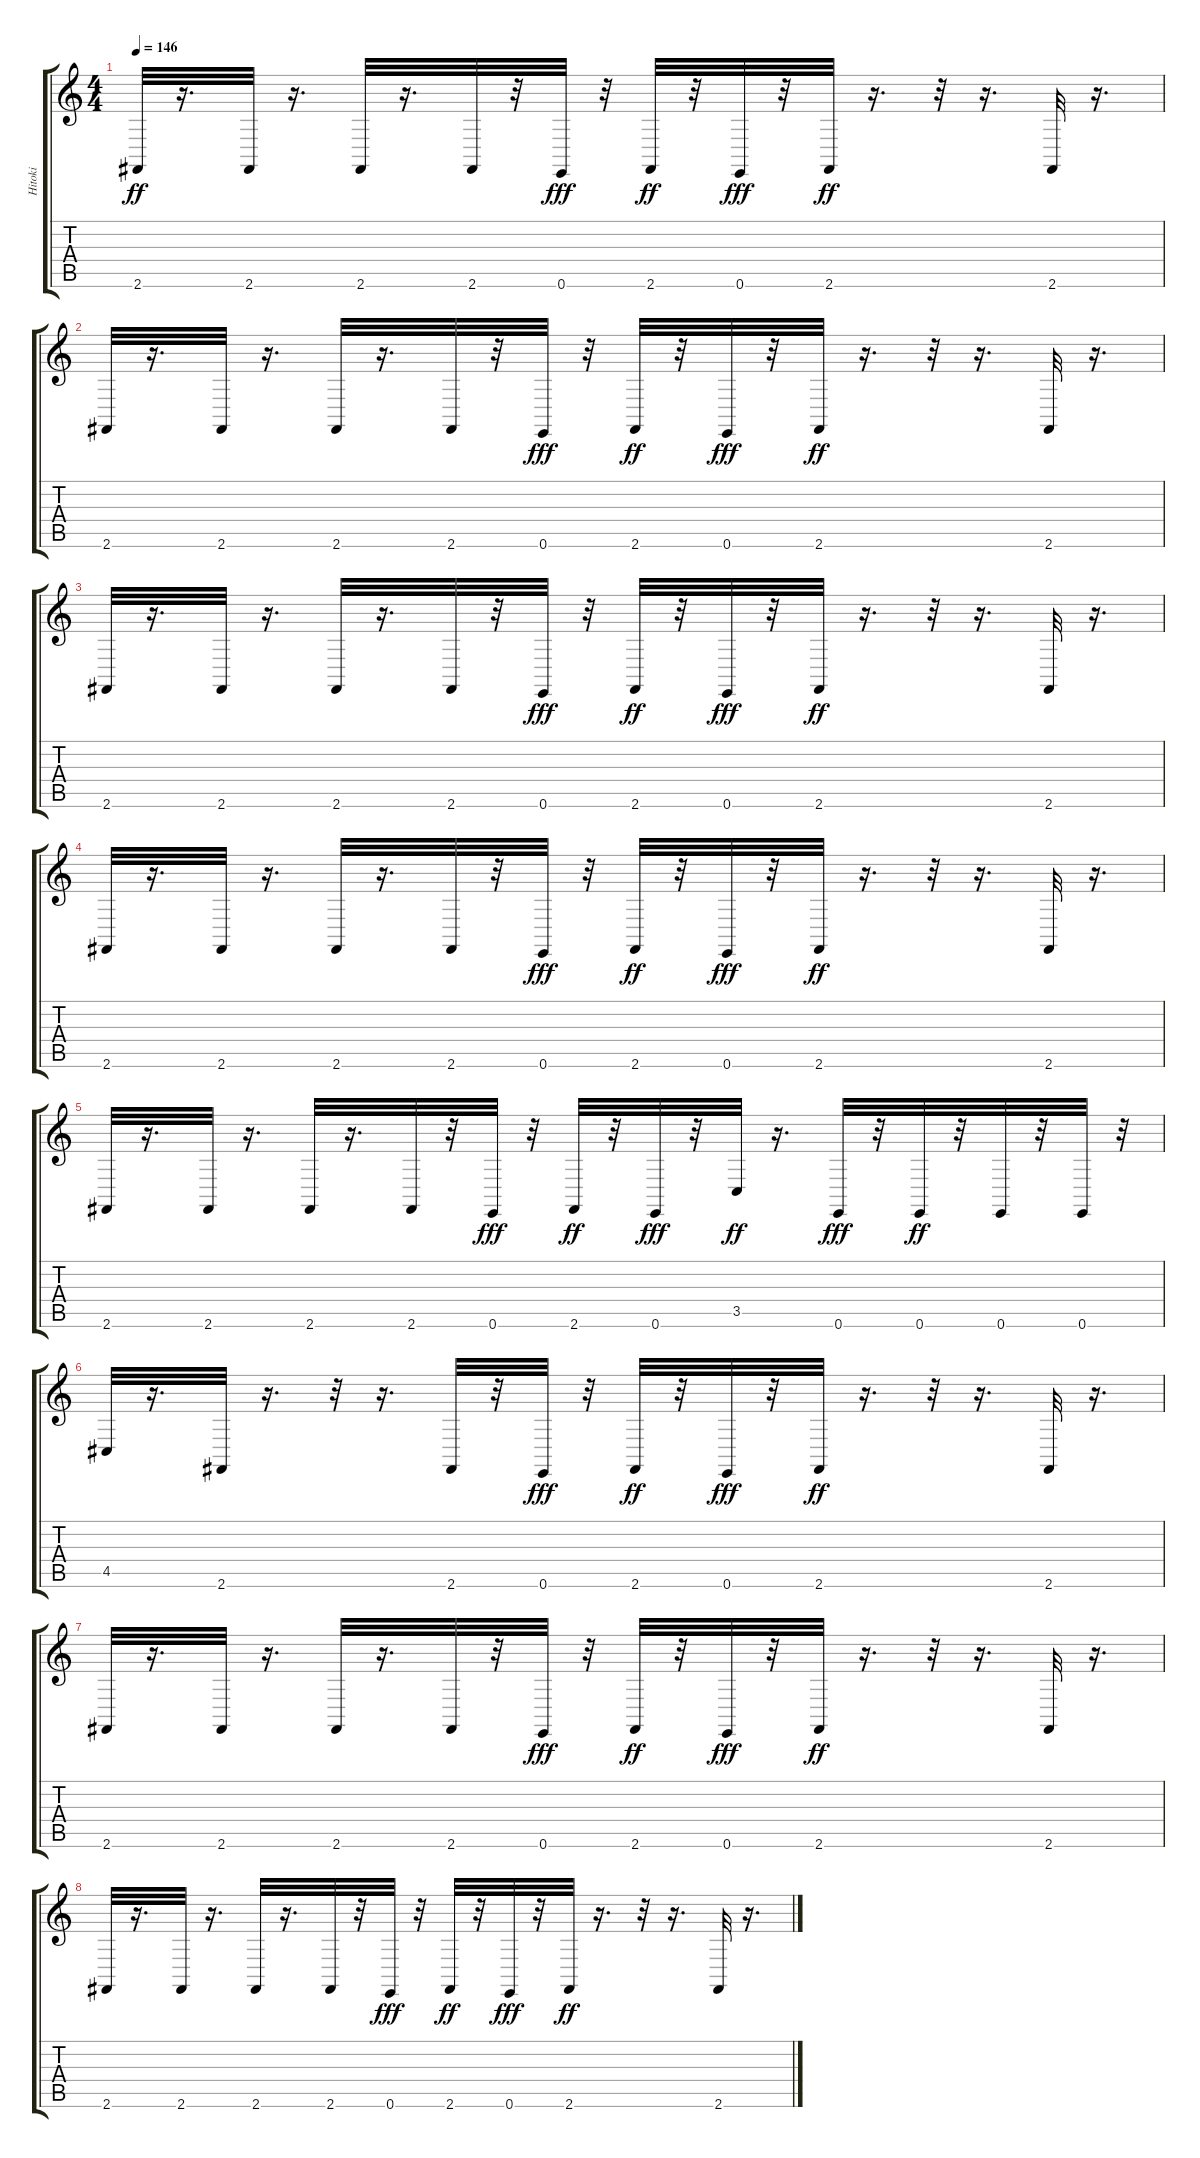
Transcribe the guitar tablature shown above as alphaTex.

\track ("Hitoki " "Hitoki ") {instrument acousticgrandpiano}
\staff {score tabs}
\tuning (E4 B3 G3 D3 A2 E2) {hide}
\ts (4 4)
\tempo 146
\clef g2
\ks c
2.6.32{dy ff} r.16{d} 2.6.32 r.16{d} 2.6.32 r.16{d} 2.6.32 r.32 0.6.32{dy fff} r.32 2.6.32{dy ff} r.32 0.6.32{dy fff} r.32 2.6.32{dy ff} r.16{d} r.32 r.16{d} 2.6.32 r.16{d} |
2.6.32 r.16{d} 2.6.32 r.16{d} 2.6.32 r.16{d} 2.6.32 r.32 0.6.32{dy fff} r.32 2.6.32{dy ff} r.32 0.6.32{dy fff} r.32 2.6.32{dy ff} r.16{d} r.32 r.16{d} 2.6.32 r.16{d} |
2.6.32 r.16{d} 2.6.32 r.16{d} 2.6.32 r.16{d} 2.6.32 r.32 0.6.32{dy fff} r.32 2.6.32{dy ff} r.32 0.6.32{dy fff} r.32 2.6.32{dy ff} r.16{d} r.32 r.16{d} 2.6.32 r.16{d} |
2.6.32 r.16{d} 2.6.32 r.16{d} 2.6.32 r.16{d} 2.6.32 r.32 0.6.32{dy fff} r.32 2.6.32{dy ff} r.32 0.6.32{dy fff} r.32 2.6.32{dy ff} r.16{d} r.32 r.16{d} 2.6.32 r.16{d} |
2.6.32 r.16{d} 2.6.32 r.16{d} 2.6.32 r.16{d} 2.6.32 r.32 0.6.32{dy fff} r.32 2.6.32{dy ff} r.32 0.6.32{dy fff} r.32 3.5.32{dy ff} r.16{d} 0.6.32{dy fff} r.32 0.6.32{dy ff} r.32 0.6.32 r.32 0.6.32 r.32 |
4.5.32 r.16{d} 2.6.32 r.16{d} r.32 r.16{d} 2.6.32 r.32 0.6.32{dy fff} r.32 2.6.32{dy ff} r.32 0.6.32{dy fff} r.32 2.6.32{dy ff} r.16{d} r.32 r.16{d} 2.6.32 r.16{d} |
2.6.32 r.16{d} 2.6.32 r.16{d} 2.6.32 r.16{d} 2.6.32 r.32 0.6.32{dy fff} r.32 2.6.32{dy ff} r.32 0.6.32{dy fff} r.32 2.6.32{dy ff} r.16{d} r.32 r.16{d} 2.6.32 r.16{d} |
2.6.32 r.16{d} 2.6.32 r.16{d} 2.6.32 r.16{d} 2.6.32 r.32 0.6.32{dy fff} r.32 2.6.32{dy ff} r.32 0.6.32{dy fff} r.32 2.6.32{dy ff} r.16{d} r.32 r.16{d} 2.6.32 r.16{d}
